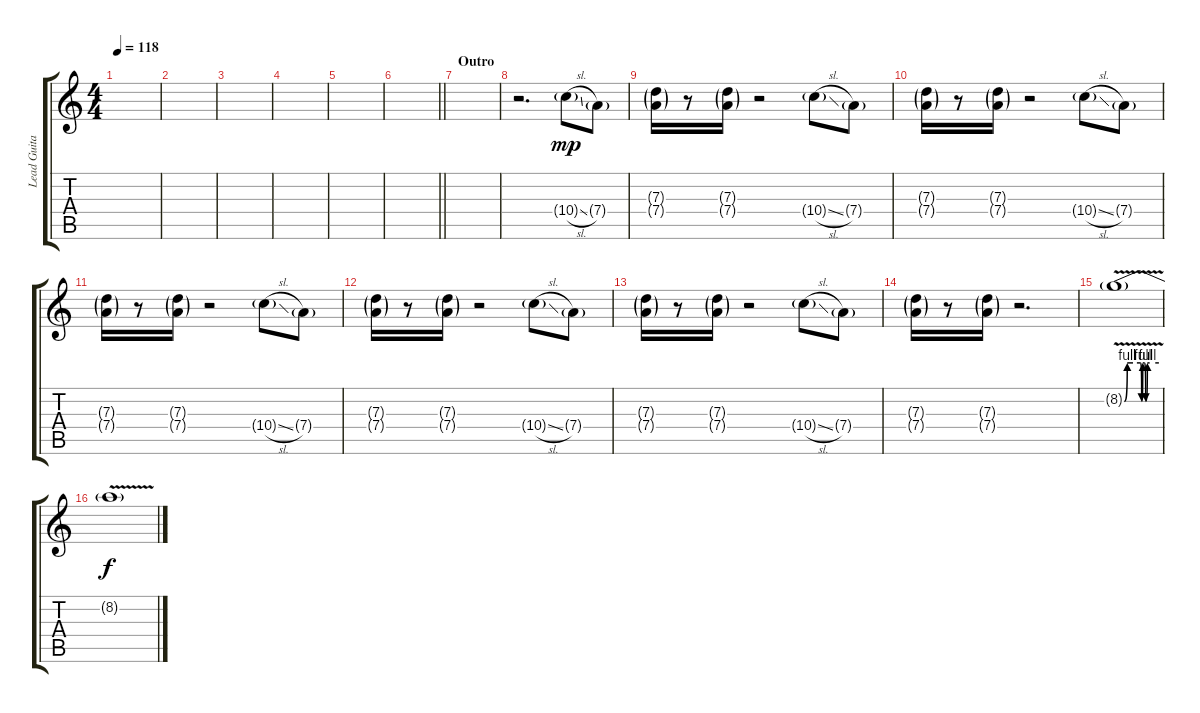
\track ("Lead Guitar 2" "Lead Guita") {instrument distortionguitar bank 255}
\staff {score tabs}
\tuning (E4 B3 G3 D3 A2 E2) {hide}
\ts (4 4)
\tempo 118
\clef g2
\ks c
|
|
|
|
|
\barLineRight lightlight
|
\section ("" "Outro")
|
r.2{d} 10.4{sl g}.8{dy mp} 7.4{g}.8 |
(7.3{g} 7.4{g}).16 r.8 (7.3{g} 7.4{g}).16 r.2 10.4{sl g}.8 7.4{g}.8 |
(7.3{g} 7.4{g}).16 r.8 (7.3{g} 7.4{g}).16 r.2 10.4{sl g}.8 7.4{g}.8 |
(7.3{g} 7.4{g}).16 r.8 (7.3{g} 7.4{g}).16 r.2 10.4{sl g}.8 7.4{g}.8 |
(7.3{g} 7.4{g}).16 r.8 (7.3{g} 7.4{g}).16 r.2 10.4{sl g}.8 7.4{g}.8 |
(7.3{g} 7.4{g}).16 r.8 (7.3{g} 7.4{g}).16 r.2 10.4{sl g}.8 7.4{g}.8 |
(7.3{g} 7.4{g}).16 r.8 (7.3{g} 7.4{g}).16 r.2{d} |
8.2{be (custom 0 0 5 4 15 4 28 4 30 0 32 4 35 4 37 0 40 4 44 4 60 4) v g}.1 |
8.2{t}.1{dy f}
